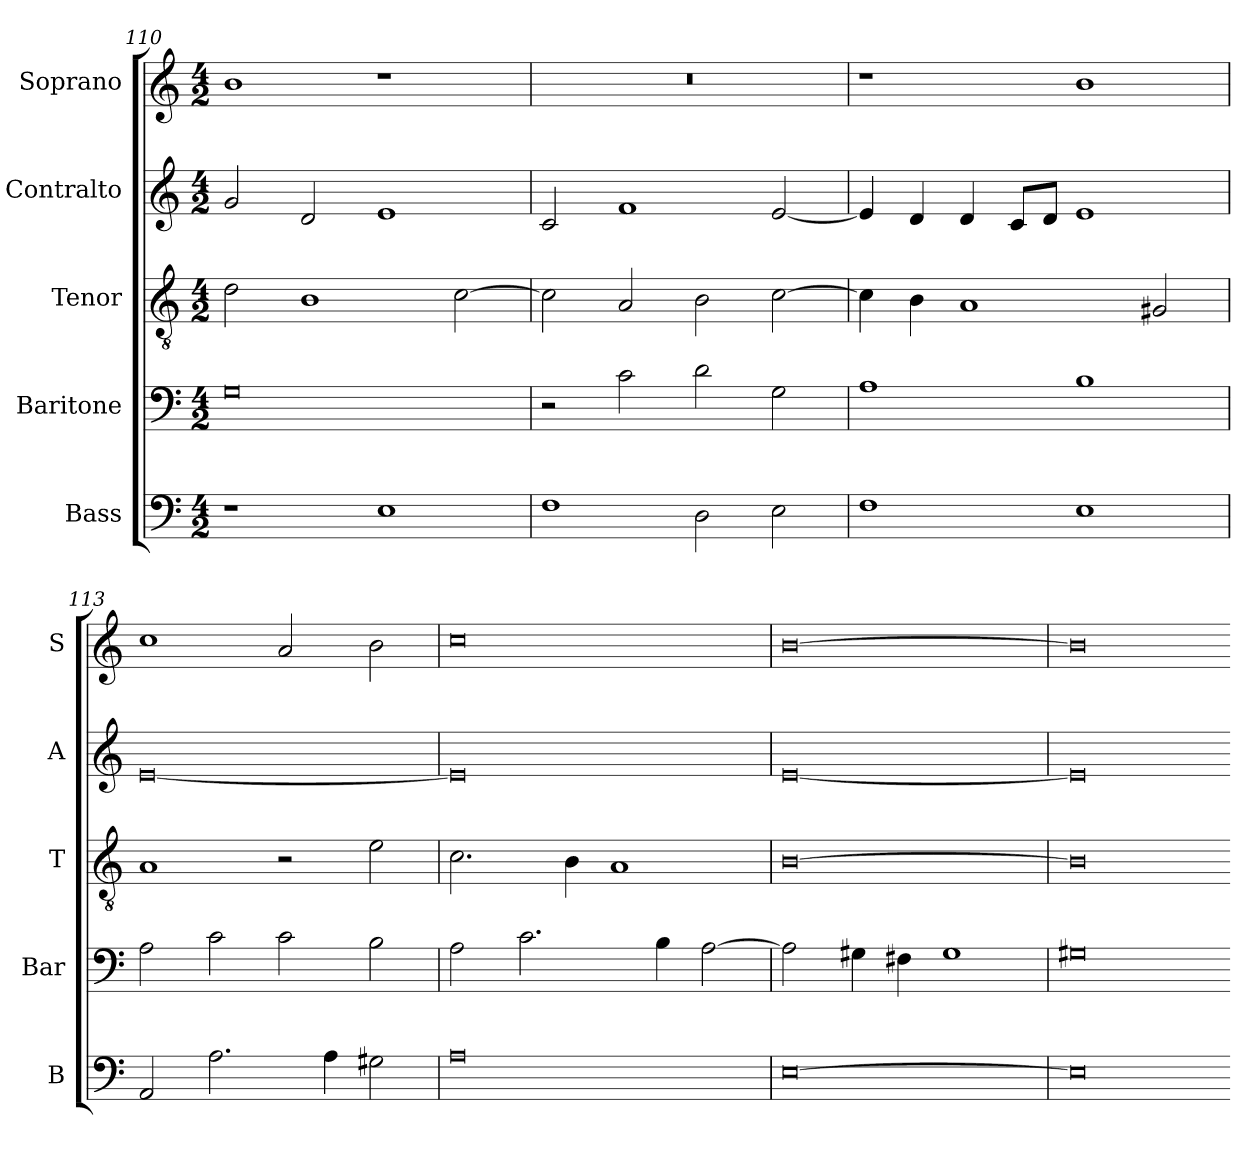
**kern	**kern	**kern	**kern	**kern
*part5	*part4	*part3	*part2	*part1
*staff5	*staff4	*staff3	*staff2	*staff1
*I"Bass	*I"Baritone	*I"Tenor	*I"Contralto	*I"Soprano
*I'B	*I'Bar	*I'T	*I'A	*I'S
*clefF4	*clefF4	*clefGv2	*clefG2	*clefG2
*k[]	*k[]	*k[]	*k[]	*k[]
*A:aeo	*A:aeo	*A:aeo	*A:aeo	*A:aeo
*M4/2	*M4/2	*M4/2	*M4/2	*M4/2
=110	=110	=110	=110	=110
1r	0G	2d	2g	1b
.	.	1B	2d	.
1E	.	.	1e	1r
.	.	[2c	.	.
=111	=111	=111	=111	=111
1F	2r	2c]	2c	0r
.	2c	2A	1f	.
2D	2d	2B	.	.
2E	2G	[2c	[2e	.
=112	=112	=112	=112	=112
1F	1A	4c]	4e]	1r
.	.	4B	4d	.
.	.	1A	4d	.
.	.	.	8c/L	.
.	.	.	8d/J	.
1E	1B	.	1e	1b
.	.	2G#X	.	.
=113	=113	=113	=113	=113
2AA	2A	1A	[0e	1cc
2.A	2c	.	.	.
.	2c	2r	.	2a
4A	.	.	.	.
2G#X	2B	2e	.	2b
=114	=114	=114	=114	=114
0A	2A	2.c	0e]	0cc
.	2.c	.	.	.
.	.	4B	.	.
.	.	1A	.	.
.	4B	.	.	.
.	[2A	.	.	.
=115	=115	=115	=115	=115
[0E	2A]	[0B	[0e	[0b
.	4G#X	.	.	.
.	4F#X	.	.	.
.	1G#	.	.	.
=116	=116	=116	=116	=116
0E]	0G#X	0B]	0e]	0b]
=-	=-	=-	=-	=-
*-	*-	*-	*-	*-
